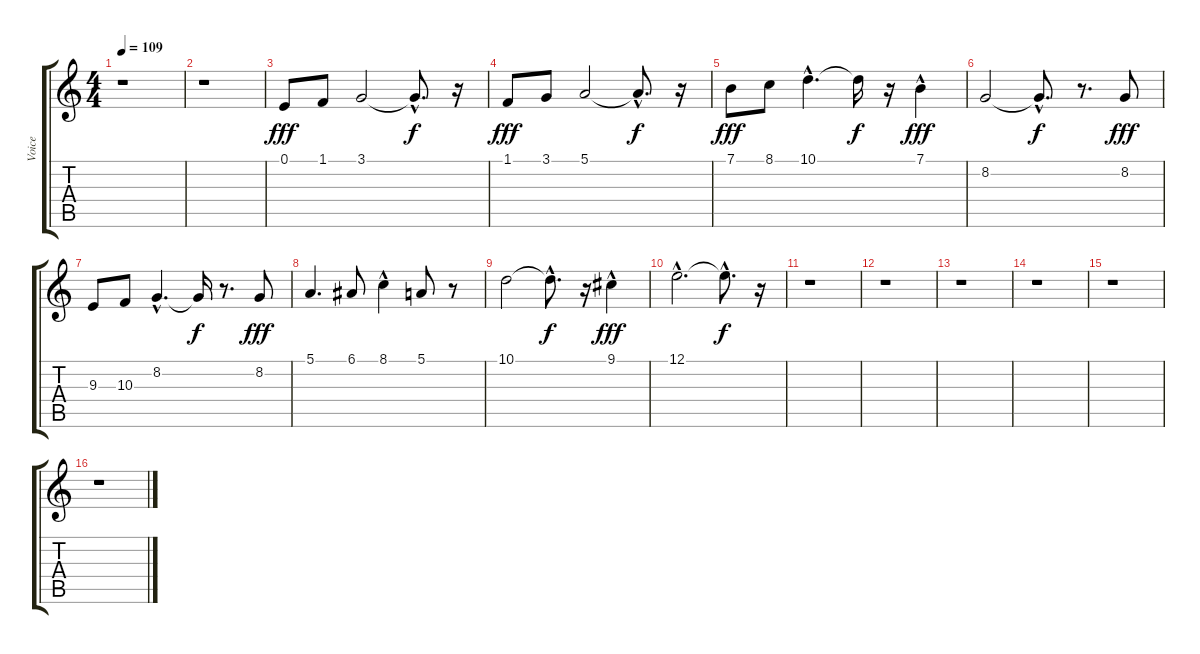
\track ("Voice" "Voice") {instrument voiceoohs}
\staff {score tabs}
\tuning (E4 B3 G3 D3 A2 E2) {hide}
\ts (4 4)
\tempo 109
\clef g2
\ks c
r.1{dy f} |
r.1 |
0.1.8{dy fff} 1.1.8 3.1.2 3.1{hac t}.8{d dy f} r.16 |
1.1.8{dy fff} 3.1.8 5.1.2 5.1{hac t}.8{d dy f} r.16 |
7.1.8{dy fff} 8.1.8 10.1{hac}.4{d} 10.1{t}.16{dy f} r.16 7.1{hac}.4{dy fff} |
8.2.2 8.2{hac t}.8{d dy f} r.8{d} 8.2.8{dy fff} |
9.3.8 10.3.8 8.2{hac}.4{d} 8.2{t}.16{dy f} r.8{d} 8.2.8{dy fff} |
5.1.4{d} 6.1.8 8.1{hac}.4 5.1.8 r.8 |
10.1.2 10.1{hac t}.8{d dy f} r.16 9.1{hac}.4{dy fff} |
12.1{hac}.2{d} 12.1{hac t}.8{d dy f} r.16 |
r.1 |
r.1 |
r.1 |
r.1 |
r.1 |
r.1
